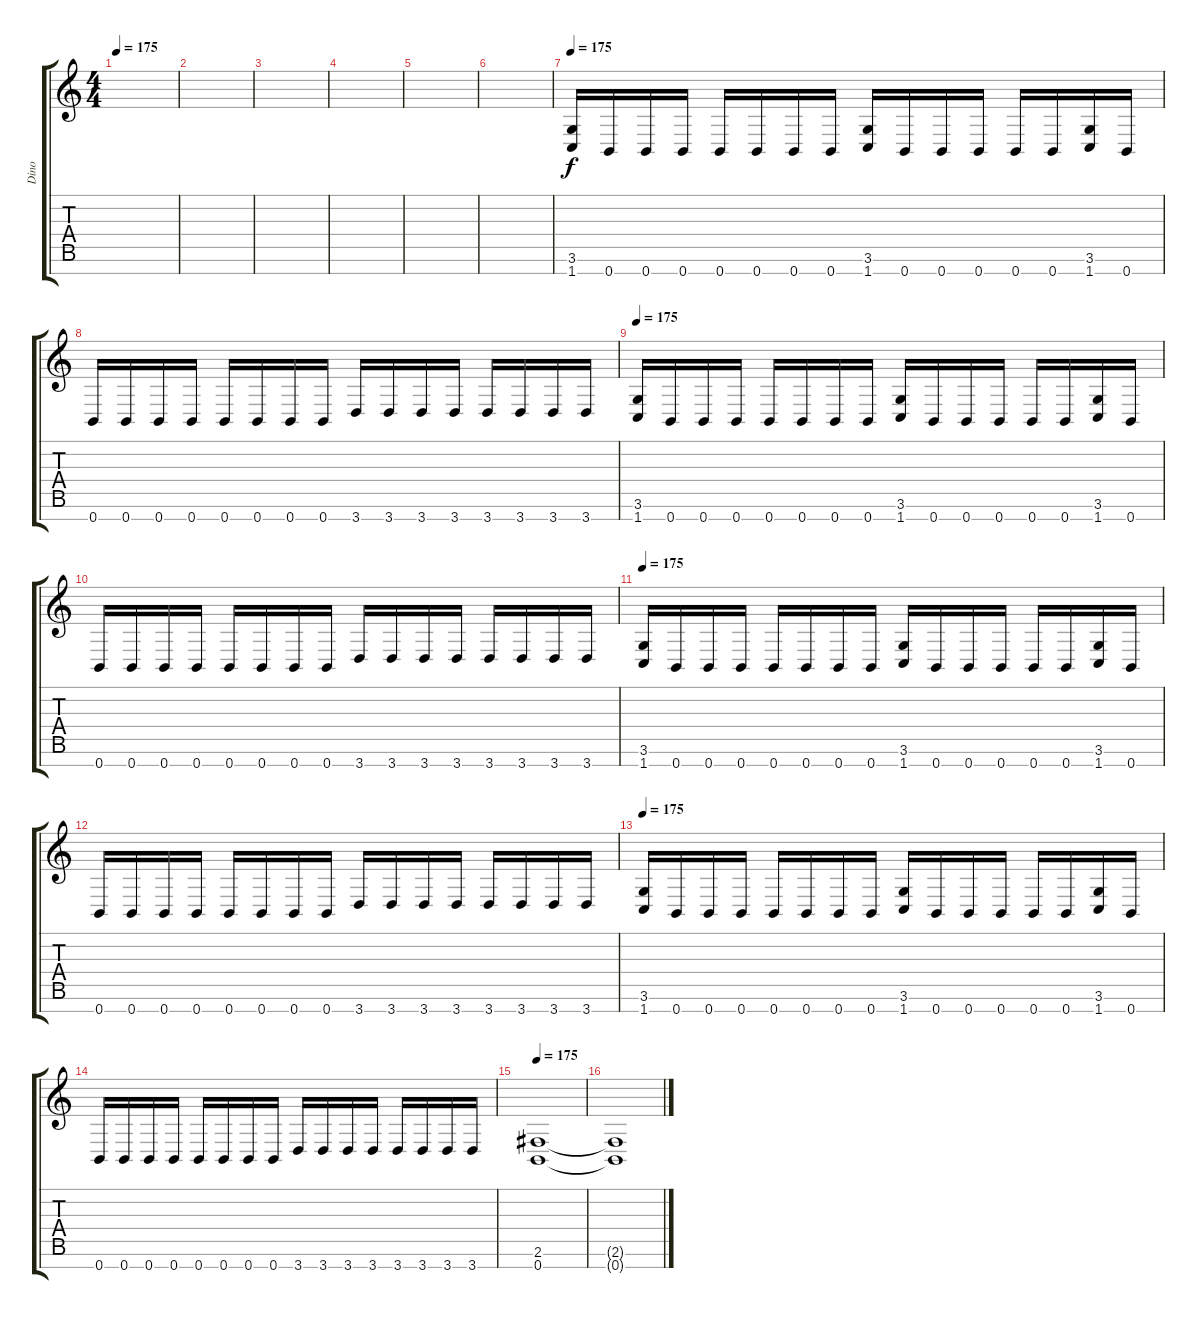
\track ("Dino" "Dino") {instrument distortionguitar}
\staff {score tabs}
\tuning (E4 B3 G3 D3 A2 E2 B1) {hide}
\ts (4 4)
\tempo 175
\clef g2
\ks c
|
|
|
|
|
|
\tempo 175
(3.6 1.7).16 0.7.16 0.7.16 0.7.16 0.7.16 0.7.16 0.7.16 0.7.16 (3.6 1.7).16 0.7.16 0.7.16 0.7.16 0.7.16 0.7.16 (3.6 1.7).16 0.7.16 |
0.7.16 0.7.16 0.7.16 0.7.16 0.7.16 0.7.16 0.7.16 0.7.16 3.7.16 3.7.16 3.7.16 3.7.16 3.7.16 3.7.16 3.7.16 3.7.16 |
\tempo 175
(3.6 1.7).16 0.7.16 0.7.16 0.7.16 0.7.16 0.7.16 0.7.16 0.7.16 (3.6 1.7).16 0.7.16 0.7.16 0.7.16 0.7.16 0.7.16 (3.6 1.7).16 0.7.16 |
0.7.16 0.7.16 0.7.16 0.7.16 0.7.16 0.7.16 0.7.16 0.7.16 3.7.16 3.7.16 3.7.16 3.7.16 3.7.16 3.7.16 3.7.16 3.7.16 |
\tempo 175
(3.6 1.7).16 0.7.16 0.7.16 0.7.16 0.7.16 0.7.16 0.7.16 0.7.16 (3.6 1.7).16 0.7.16 0.7.16 0.7.16 0.7.16 0.7.16 (3.6 1.7).16 0.7.16 |
0.7.16 0.7.16 0.7.16 0.7.16 0.7.16 0.7.16 0.7.16 0.7.16 3.7.16 3.7.16 3.7.16 3.7.16 3.7.16 3.7.16 3.7.16 3.7.16 |
\tempo 175
(3.6 1.7).16 0.7.16 0.7.16 0.7.16 0.7.16 0.7.16 0.7.16 0.7.16 (3.6 1.7).16 0.7.16 0.7.16 0.7.16 0.7.16 0.7.16 (3.6 1.7).16 0.7.16 |
0.7.16 0.7.16 0.7.16 0.7.16 0.7.16 0.7.16 0.7.16 0.7.16 3.7.16 3.7.16 3.7.16 3.7.16 3.7.16 3.7.16 3.7.16 3.7.16 |
\tempo 175
(2.6 0.7).1 |
(2.6{t} 0.7{t}).1
